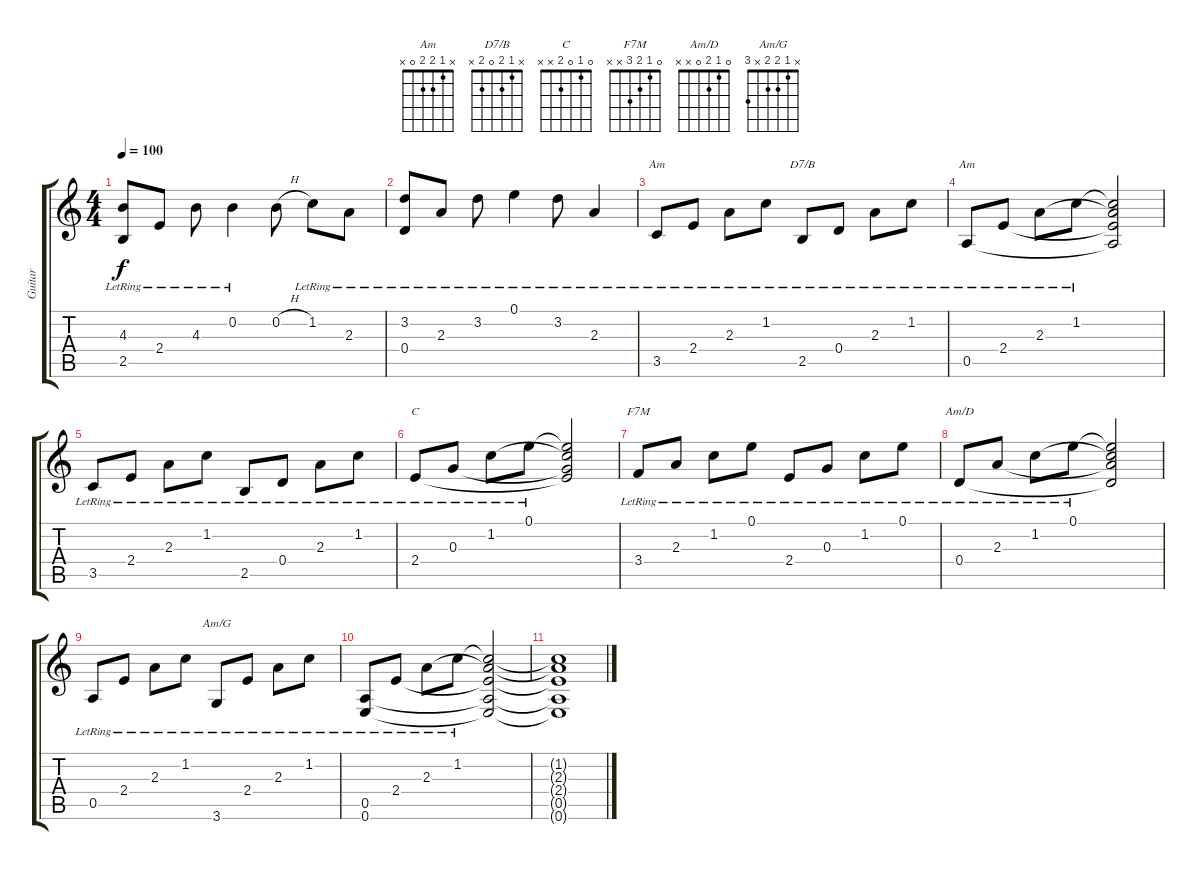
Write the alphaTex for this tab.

\track ("Guitar" "Guitar") {instrument electricguitarjazz}
\staff {score tabs}
\tuning (E4 B3 G3 D3 A2 E2) {hide}
\chord ("Am" x 1 2 2 3 x)
\chord ("D7/B" x 1 2 0 2 x)
\chord ("Am" x 1 2 2 0 x)
\chord ("C" 0 1 0 2 x x)
\chord ("F7M" 0 1 2 3 x x)
\chord ("Am/D" 0 1 2 0 x x)
\chord ("Am/G" x 1 2 2 x 3)
\ts (4 4)
\tempo 100
\clef g2
\ks c
(4.3{lr} 2.5{lr}).8{dy f} 2.4{lr}.8 4.3{lr}.8 0.2{lr}.4 0.2{h}.8 1.2{lr}.8 2.3{lr}.8 |
(3.2{lr} 0.4{lr}).8 2.3{lr}.8 3.2{lr}.8 0.1{lr}.4 3.2{lr}.8 2.3{lr}.4 |
3.5{lr}.8{ch "Am"} 2.4{lr}.8 2.3{lr}.8 1.2{lr}.8 2.5{lr}.8{ch "D7/B"} 0.4{lr}.8 2.3{lr}.8 1.2{lr}.8 |
0.5{lr}.8{ch "Am"} 2.4{lr}.8 2.3{lr}.8 1.2{lr}.8 (1.2{t} 2.3{t} 2.4{t} 0.5{t}).2 |
3.5{lr}.8 2.4{lr}.8 2.3{lr}.8 1.2{lr}.8 2.5{lr}.8 0.4{lr}.8 2.3{lr}.8 1.2{lr}.8 |
2.4{lr}.8{ch "C"} 0.3{lr}.8 1.2{lr}.8 0.1{lr}.8 (0.1{t} 1.2{t} 0.3{t} 2.4{t}).2 |
3.4{lr}.8{ch "F7M"} 2.3{lr}.8 1.2{lr}.8 0.1{lr}.8 2.4{lr}.8 0.3{lr}.8 1.2{lr}.8 0.1{lr}.8 |
0.4{lr}.8{ch "Am/D"} 2.3{lr}.8 1.2{lr}.8 0.1{lr}.8 (0.1{t} 1.2{t} 2.3{t} 0.4{t}).2 |
0.5{lr}.8 2.4{lr}.8 2.3{lr}.8 1.2{lr}.8 3.6{lr}.8{ch "Am/G"} 2.4{lr}.8 2.3{lr}.8 1.2{lr}.8 |
(0.5{lr} 0.6{lr}).8 2.4{lr}.8 2.3{lr}.8 1.2{lr}.8 (1.2{t} 2.3{t} 2.4{t} 0.5{t} 0.6{t}).2 |
(1.2{t} 2.3{t} 2.4{t} 0.5{t} 0.6{t}).1
